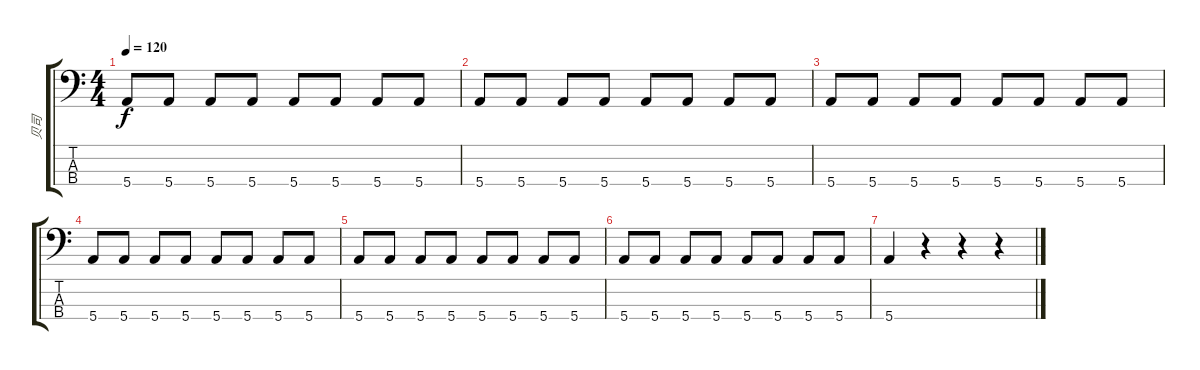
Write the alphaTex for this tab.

\track ("贝司" "贝司") {instrument acousticguitarnylon}
\staff {score tabs}
\tuning (G2 D2 A1 E1) {hide}
\ts (4 4)
\tempo 120
\clef f4
\ks c
5.4.8{dy f} 5.4.8 5.4.8 5.4.8 5.4.8 5.4.8 5.4.8 5.4.8 |
5.4.8 5.4.8 5.4.8 5.4.8 5.4.8 5.4.8 5.4.8 5.4.8 |
5.4.8 5.4.8 5.4.8 5.4.8 5.4.8 5.4.8 5.4.8 5.4.8 |
5.4.8 5.4.8 5.4.8 5.4.8 5.4.8 5.4.8 5.4.8 5.4.8 |
5.4.8 5.4.8 5.4.8 5.4.8 5.4.8 5.4.8 5.4.8 5.4.8 |
5.4.8 5.4.8 5.4.8 5.4.8 5.4.8 5.4.8 5.4.8 5.4.8 |
5.4.4 r.4 r.4 r.4
